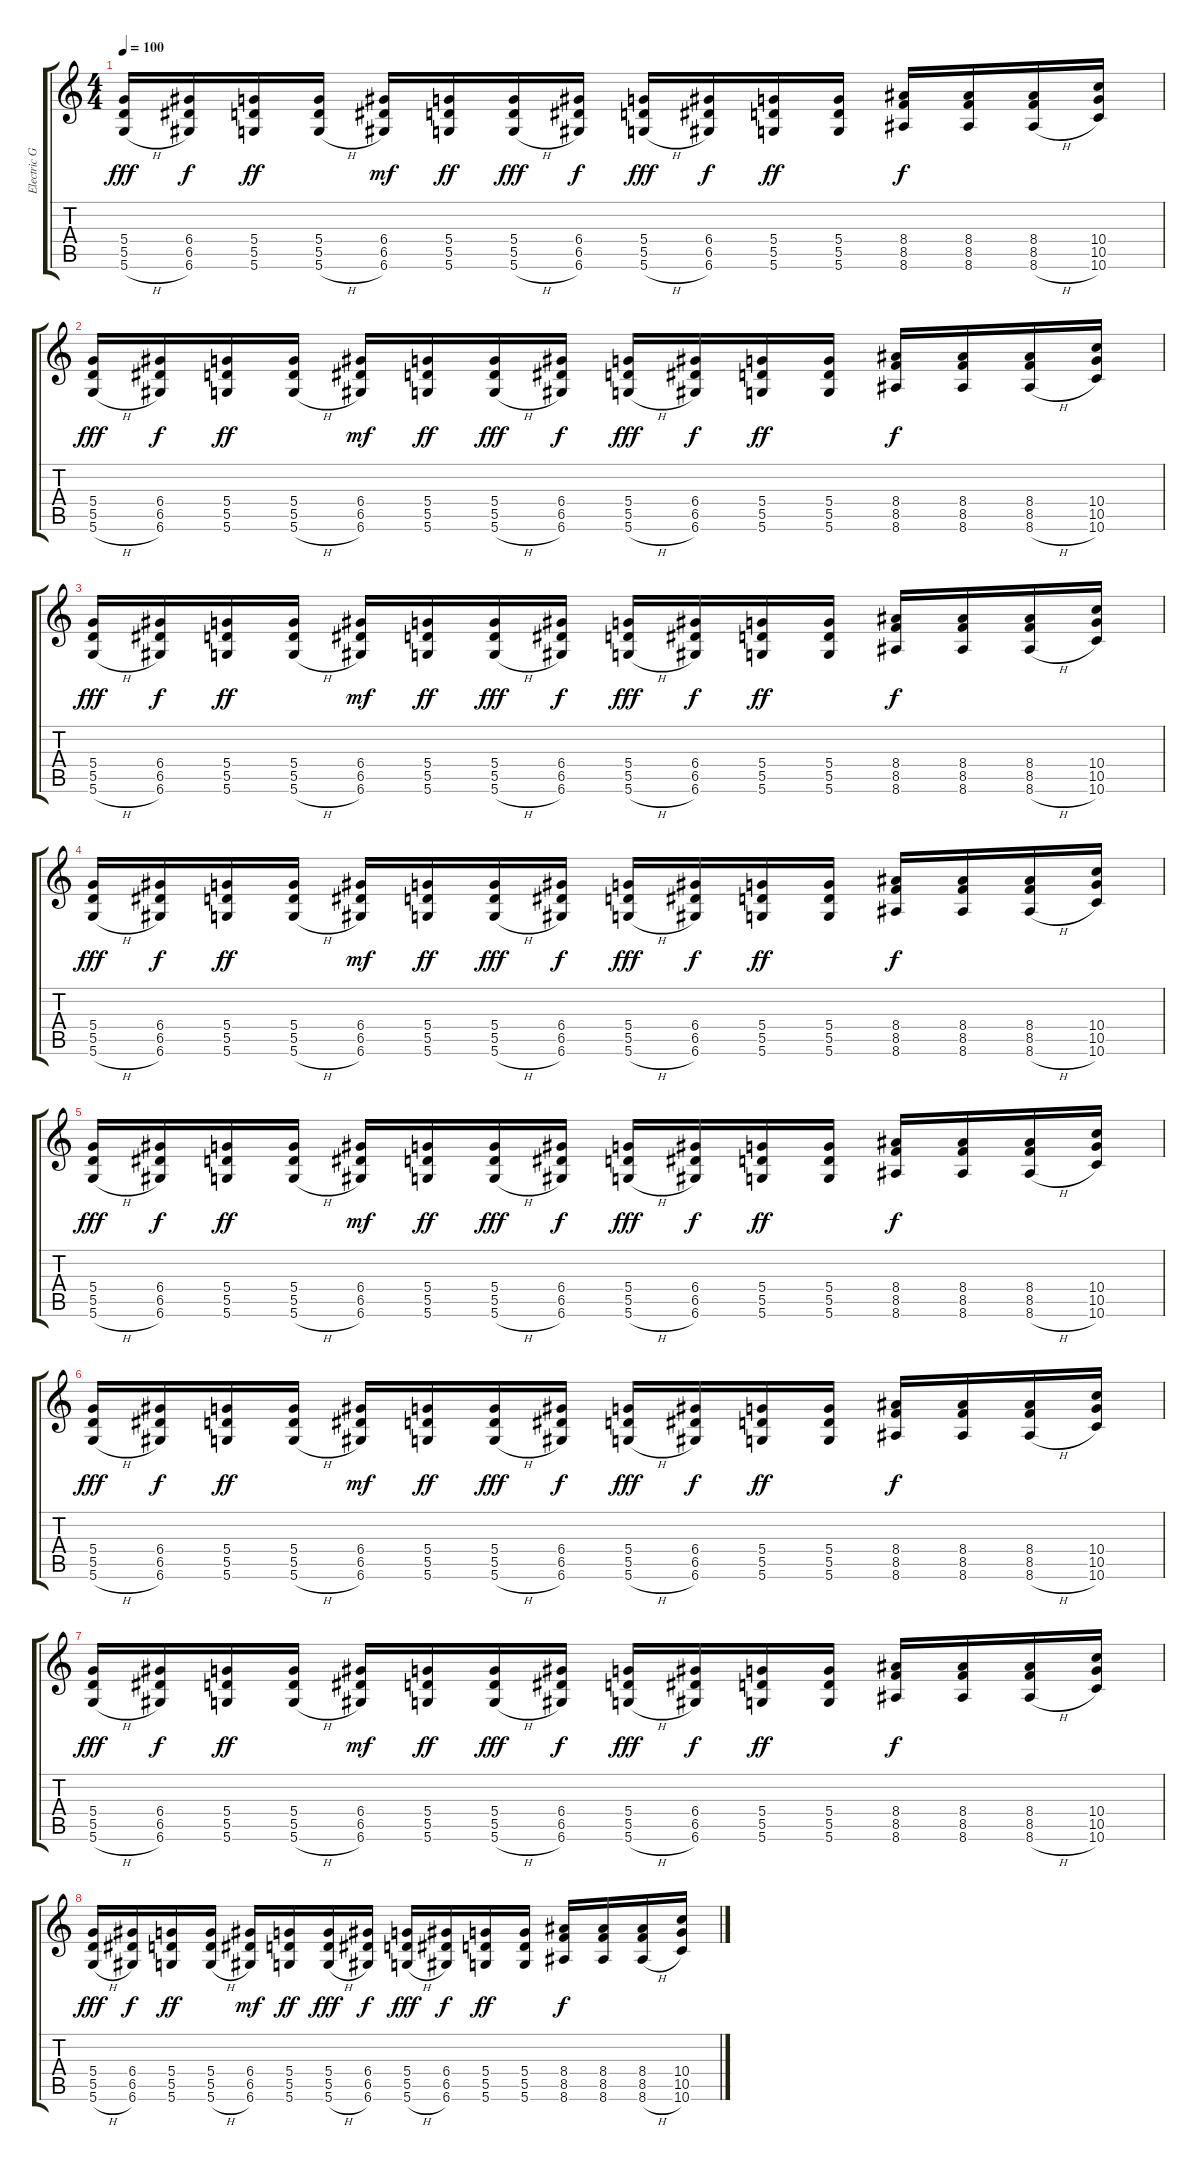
\track ("Electric Guitar 2" "Electric G") {instrument distortionguitar}
\staff {score tabs}
\tuning (E4 B3 G3 D3 A2 D2) {hide}
\ts (4 4)
\tempo 100
\clef g2
\ks c
(5.4 5.5 5.6{h}).16{dy fff} (6.4 6.5 6.6).16{dy f} (5.4 5.5 5.6).16{dy ff} (5.4 5.5 5.6{h}).16 (6.4 6.5 6.6).16{dy mf} (5.4 5.5 5.6).16{dy ff} (5.4 5.5 5.6{h}).16{dy fff} (6.4 6.5 6.6).16{dy f} (5.4 5.5 5.6{h}).16{dy fff} (6.4 6.5 6.6).16{dy f} (5.4 5.5 5.6).16{dy ff} (5.4 5.5 5.6).16 (8.4 8.5 8.6).16{dy f} (8.4 8.5 8.6).16 (8.4 8.5 8.6{h}).16 (10.4 10.5 10.6).16 |
(5.4 5.5 5.6{h}).16{dy fff} (6.4 6.5 6.6).16{dy f} (5.4 5.5 5.6).16{dy ff} (5.4 5.5 5.6{h}).16 (6.4 6.5 6.6).16{dy mf} (5.4 5.5 5.6).16{dy ff} (5.4 5.5 5.6{h}).16{dy fff} (6.4 6.5 6.6).16{dy f} (5.4 5.5 5.6{h}).16{dy fff} (6.4 6.5 6.6).16{dy f} (5.4 5.5 5.6).16{dy ff} (5.4 5.5 5.6).16 (8.4 8.5 8.6).16{dy f} (8.4 8.5 8.6).16 (8.4 8.5 8.6{h}).16 (10.4 10.5 10.6).16 |
(5.4 5.5 5.6{h}).16{dy fff} (6.4 6.5 6.6).16{dy f} (5.4 5.5 5.6).16{dy ff} (5.4 5.5 5.6{h}).16 (6.4 6.5 6.6).16{dy mf} (5.4 5.5 5.6).16{dy ff} (5.4 5.5 5.6{h}).16{dy fff} (6.4 6.5 6.6).16{dy f} (5.4 5.5 5.6{h}).16{dy fff} (6.4 6.5 6.6).16{dy f} (5.4 5.5 5.6).16{dy ff} (5.4 5.5 5.6).16 (8.4 8.5 8.6).16{dy f} (8.4 8.5 8.6).16 (8.4 8.5 8.6{h}).16 (10.4 10.5 10.6).16 |
(5.4 5.5 5.6{h}).16{dy fff} (6.4 6.5 6.6).16{dy f} (5.4 5.5 5.6).16{dy ff} (5.4 5.5 5.6{h}).16 (6.4 6.5 6.6).16{dy mf} (5.4 5.5 5.6).16{dy ff} (5.4 5.5 5.6{h}).16{dy fff} (6.4 6.5 6.6).16{dy f} (5.4 5.5 5.6{h}).16{dy fff} (6.4 6.5 6.6).16{dy f} (5.4 5.5 5.6).16{dy ff} (5.4 5.5 5.6).16 (8.4 8.5 8.6).16{dy f} (8.4 8.5 8.6).16 (8.4 8.5 8.6{h}).16 (10.4 10.5 10.6).16 |
(5.4 5.5 5.6{h}).16{dy fff} (6.4 6.5 6.6).16{dy f} (5.4 5.5 5.6).16{dy ff} (5.4 5.5 5.6{h}).16 (6.4 6.5 6.6).16{dy mf} (5.4 5.5 5.6).16{dy ff} (5.4 5.5 5.6{h}).16{dy fff} (6.4 6.5 6.6).16{dy f} (5.4 5.5 5.6{h}).16{dy fff} (6.4 6.5 6.6).16{dy f} (5.4 5.5 5.6).16{dy ff} (5.4 5.5 5.6).16 (8.4 8.5 8.6).16{dy f} (8.4 8.5 8.6).16 (8.4 8.5 8.6{h}).16 (10.4 10.5 10.6).16 |
(5.4 5.5 5.6{h}).16{dy fff} (6.4 6.5 6.6).16{dy f} (5.4 5.5 5.6).16{dy ff} (5.4 5.5 5.6{h}).16 (6.4 6.5 6.6).16{dy mf} (5.4 5.5 5.6).16{dy ff} (5.4 5.5 5.6{h}).16{dy fff} (6.4 6.5 6.6).16{dy f} (5.4 5.5 5.6{h}).16{dy fff} (6.4 6.5 6.6).16{dy f} (5.4 5.5 5.6).16{dy ff} (5.4 5.5 5.6).16 (8.4 8.5 8.6).16{dy f} (8.4 8.5 8.6).16 (8.4 8.5 8.6{h}).16 (10.4 10.5 10.6).16 |
(5.4 5.5 5.6{h}).16{dy fff} (6.4 6.5 6.6).16{dy f} (5.4 5.5 5.6).16{dy ff} (5.4 5.5 5.6{h}).16 (6.4 6.5 6.6).16{dy mf} (5.4 5.5 5.6).16{dy ff} (5.4 5.5 5.6{h}).16{dy fff} (6.4 6.5 6.6).16{dy f} (5.4 5.5 5.6{h}).16{dy fff} (6.4 6.5 6.6).16{dy f} (5.4 5.5 5.6).16{dy ff} (5.4 5.5 5.6).16 (8.4 8.5 8.6).16{dy f} (8.4 8.5 8.6).16 (8.4 8.5 8.6{h}).16 (10.4 10.5 10.6).16 |
(5.4 5.5 5.6{h}).16{dy fff} (6.4 6.5 6.6).16{dy f} (5.4 5.5 5.6).16{dy ff} (5.4 5.5 5.6{h}).16 (6.4 6.5 6.6).16{dy mf} (5.4 5.5 5.6).16{dy ff} (5.4 5.5 5.6{h}).16{dy fff} (6.4 6.5 6.6).16{dy f} (5.4 5.5 5.6{h}).16{dy fff} (6.4 6.5 6.6).16{dy f} (5.4 5.5 5.6).16{dy ff} (5.4 5.5 5.6).16 (8.4 8.5 8.6).16{dy f} (8.4 8.5 8.6).16 (8.4 8.5 8.6{h}).16 (10.4 10.5 10.6).16
